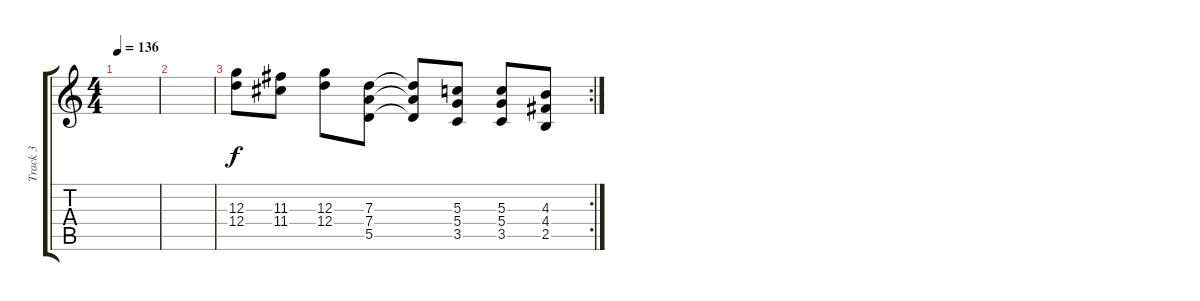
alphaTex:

\track ("Track 3" "Track 3") {instrument distortionguitar}
\staff {score tabs}
\tuning (E4 B3 G3 D3 A2 E2) {hide}
\ts (4 4)
\tempo 136
\clef g2
\ks c
|
|
\rc 2
(12.3 12.4).8 (11.3 11.4).8 (12.3 12.4).8 (7.3 7.4 5.5).8 (7.3{t} 7.4{t} 5.5{t}).8 (5.3 5.4 3.5).8 (5.3 5.4 3.5).8 (4.3 4.4 2.5).8
